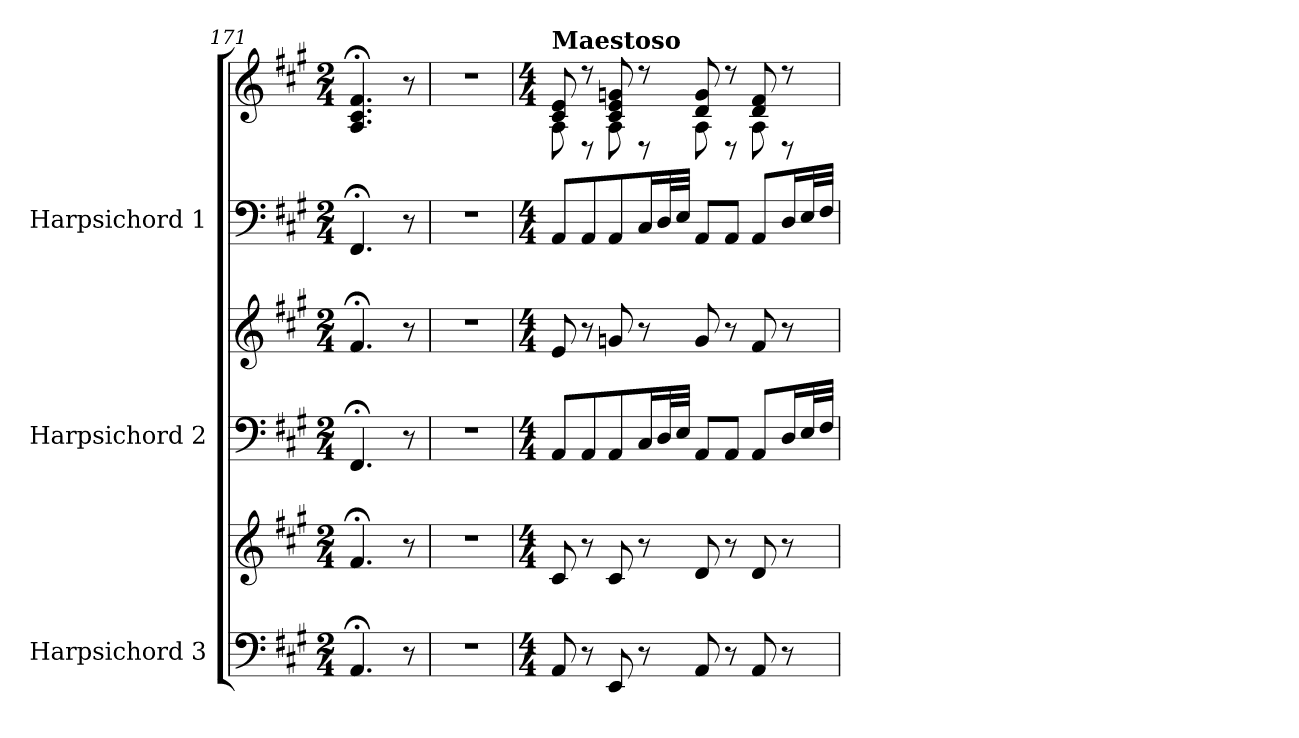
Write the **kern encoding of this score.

**kern	**kern	**kern	**kern	**kern	**kern
*part3	*part3	*part2	*part2	*part1	*part1
*staff6	*staff5	*staff4	*staff3	*staff2	*staff1
*I"Harpsichord 3	*	*I"Harpsichord 2	*	*I"Harpsichord 1	*
*I'Hp	*	*I'Hp	*	*I'Hp	*
*clefF4	*clefG2	*clefF4	*clefG2	*clefF4	*clefG2
*k[f#c#g#]	*k[f#c#g#]	*k[f#c#g#]	*k[f#c#g#]	*k[f#c#g#]	*k[f#c#g#]
*M2/4	*M2/4	*M2/4	*M2/4	*M2/4	*M2/4
=171	=171	=171	=171	=171	=171
4.AA;</	4.f#;</	4.FF#;</	4.f#;</	4.FF#;</	4.A/;< 4.c#/;< 4.f#/;<
8r	8r	8r	8r	8r	8r
=172	=172	=172	=172	=172	=172
2r	2r	2r	2r	2r	2r
!!LO:PB:g=z
=173	=173	=173	=173	=173	=173
*M4/4	*M4/4	*M4/4	*M4/4	*M4/4	*M4/4
*	*	*	*	*	*^
!	!	!	!	!	!LO:TX:a:B:t=Maestoso	!
8AA/	8c#/	8AA/L	8e/	8AA/L	8c#/ 8e/	8A\
8r	8r	8AA/	8r	8AA/	8r	8rD
8EE/	8c#/	8AA/	8gn/	8AA/	8c#/ 8e/ 8gn/	8A\
8r	8r	16C#/L	8r	16C#/L	8r	8rD
.	.	32D/L	.	32D/L	.	.
.	.	32E/JJJ	.	32E/JJJ	.	.
8AA/	8d/	8AA/L	8g/	8AA/L	8d/ 8g/	8A\
8r	8r	8AA/J	8r	8AA/J	8r	8rD
8AA/	8d/	8AA/L	8f#/	8AA/L	8d/ 8f#/	8A\
8r	8r	16D/L	8r	16D/L	8r	8rD
.	.	32E/L	.	32E/L	.	.
.	.	32F#/JJJ	.	32F#/JJJ	.	.
*	*	*	*	*	*v	*v
=	=	=	=	=	=
*-	*-	*-	*-	*-	*-
